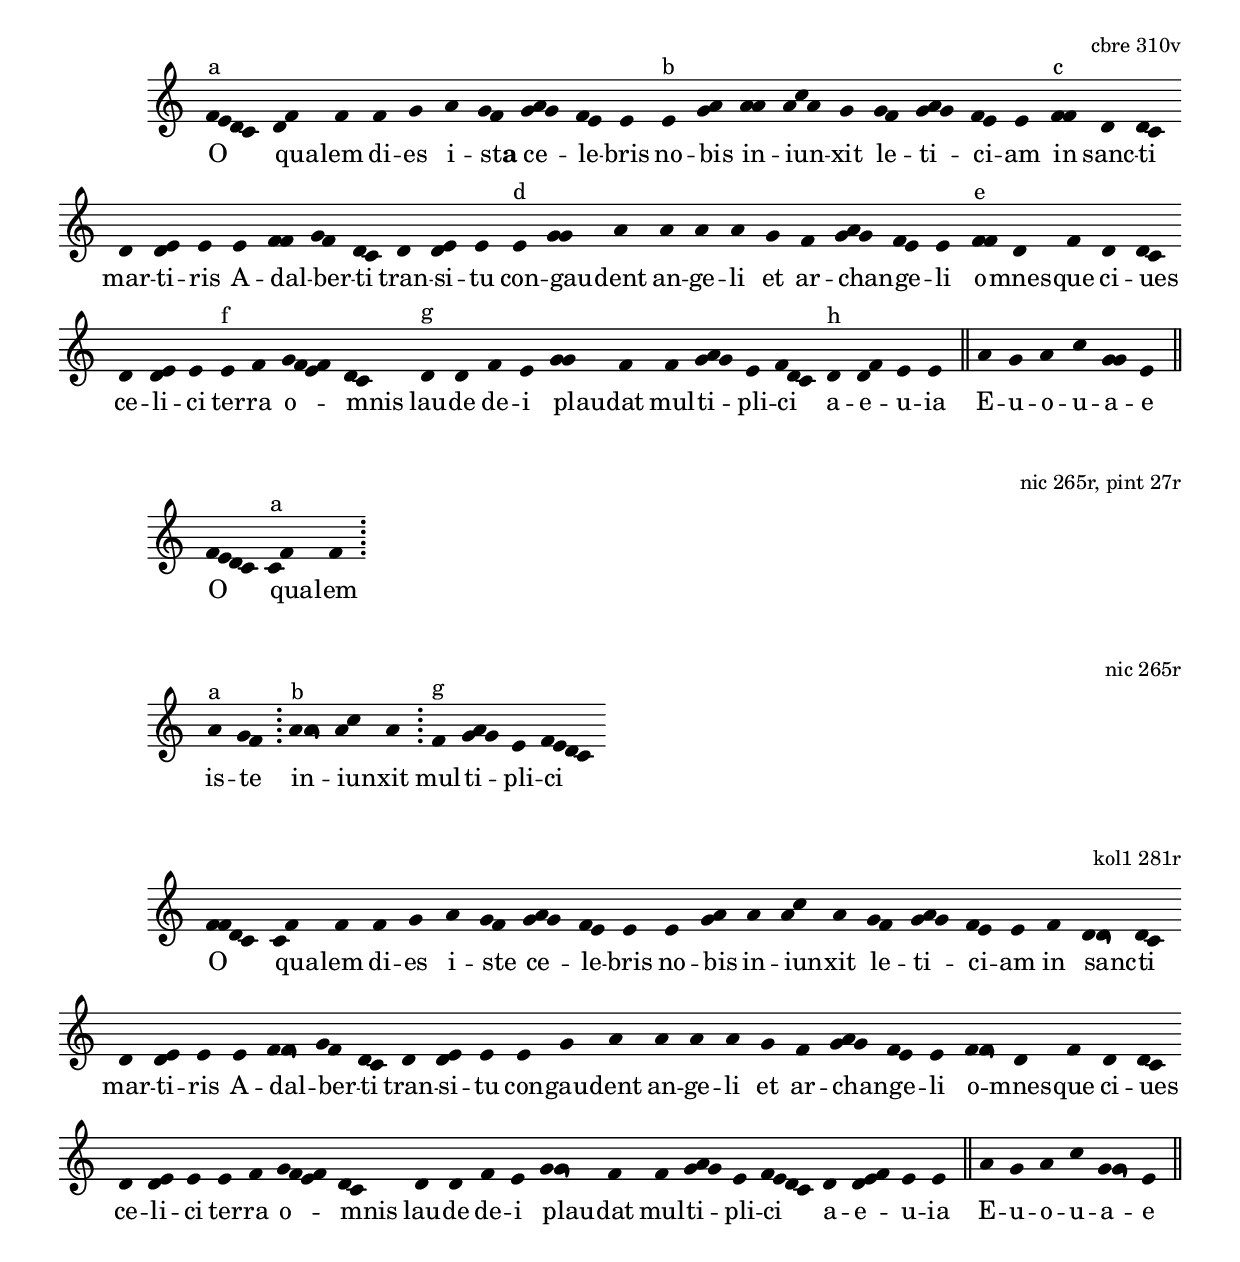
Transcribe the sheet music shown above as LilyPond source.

\version "2.19.32"

\include "../lib/synopsis.ily"

\score {
  \transpose c c' {
    \plainchant
    \melisma { f^"a" e d c } \bar "" \melisma { d f } f \bar "" f g \bar "" a \melisma { g f } \bar "" \melisma { g a g } \melisma { f e } e \bar ""
    e^"b" \melisma { g a } \bar "" \melisma { a a } \melisma { a c' a } g \bar "" \melisma { g f } \melisma { g a g } \melisma { f e } e \bar ""
    \melisma { f^"c" f } \bar "" d \melisma { d c } \bar "" d \melisma { d e } e \bar "" e \melisma { f f } \melisma { g f } \melisma { d c } \bar "" d \melisma { d e } e \bar ""
    e^"d" \melisma { g g } a \bar "" a a a \bar "" g \bar "" f \melisma { g a g } \bar "" \melisma { f e } e \bar ""
    \melisma { f^"e" f } d f \bar "" d \melisma { d c } \bar "" d \melisma { d e } e \bar ""
    e^"f" f \bar "" \melisma { g f e f } \melisma { d c } \bar ""
    d^"g" d \bar "" f e \bar "" \melisma { g g } f \bar "" f \melisma { g a g } e \melisma { f d c } \bar ""
    d^"h" \melisma { d f } e e \bar "||"

    a g a c' \melisma { g g } e \bar "||"
  }
  \addlyrics {
    O qua -- lem di -- es i -- \markup\concat{st\bold{a}} ce -- le -- bris
    no -- bis in -- iun -- xit le -- ti -- ci -- am
    in sanc -- ti mar -- ti -- ris A -- dal -- ber -- ti tran -- si -- tu
    con -- gau -- dent an -- ge -- li et ar -- chan -- ge -- li
    o -- mnes -- que ci -- ues ce -- li -- ci
    ter -- ra o -- mnis
    lau -- de de -- i plau -- dat mul -- ti -- pli -- ci
    a -- e -- u -- ia

    E -- u -- o -- u -- a -- e
  }
  \header {
    quid = "antiphona"
    modus = "4"
    fontes = "cbre 310v"
  }
}

\score {
  \transpose c c' {
    \plainchant
    \melisma { f e d c } \melisma { c^"a" f } f \bar ";"
  }
  \addlyrics {
    O qua -- lem
  }
  \header {
    fontes = "nic 265r, pint 27r"
  }
}

\score {
  \transpose c c' {
    \plainchant
    a^"a" \melisma { g f} \bar ";"
    \melisma { a^"b" \strophicus a } \melisma { a c' } a \bar ";"
    f^"g" \melisma { g a g } e \melisma { f e d c }
  }
  \addlyrics {
    is -- te
    in -- iun -- xit
    mul -- ti -- pli -- ci
  }
  \header {
    fontes = "nic 265r"
  }
}

\score {
  \transpose c c' {
    \plainchant
    \melisma { f f d c } \bar "" \melisma { c f } f \bar "" f g \bar "" a \melisma { g f } \bar "" \melisma { g a g } \melisma { f e } e \bar ""
    e \melisma { g a } \bar "" a \melisma { a c' } a \bar "" \melisma { g f } \melisma { g a g } \melisma { f e } e \bar ""
    f \bar "" \melisma { d \strophicus d } \melisma { d c } \bar "" d \melisma { d e } e \bar "" e \melisma { f \strophicus f } \melisma { g f } \melisma { d c } \bar "" d \melisma { d e } e \bar ""
    e g a \bar "" a a a \bar "" g \bar "" f \melisma { g a g } \bar "" \melisma { f e } e \bar ""
    \melisma { f \strophicus f } d f \bar "" d \melisma { d c } \bar "" d \melisma { d e } e \bar ""
    e f \bar "" \melisma { g f e f } \melisma { d c } \bar ""
    d d \bar "" f e \bar "" \melisma { g \strophicus g } f \bar "" f \melisma { g a g } e \melisma { f e d c } \bar ""
    d \melisma { d e f } e e \bar "||"

    a g a c' \melisma { g \strophicus g } e \bar "||"
  }
  \addlyrics {
    O qua -- lem di -- es i -- ste ce -- le -- bris
    no -- bis in -- iun -- xit le -- ti -- ci -- am
    in sanc -- ti mar -- ti -- ris A -- dal -- ber -- ti tran -- si -- tu
    con -- gau -- dent an -- ge -- li et ar -- chan -- ge -- li
    o -- mnes -- que ci -- ues ce -- li -- ci
    ter -- ra o -- mnis
    lau -- de de -- i plau -- dat mul -- ti -- pli -- ci
    a -- e -- u -- ia

    E -- u -- o -- u -- a -- e
  }
  \header {
    quid = "antiphona"
    modus = "4"
    fontes = "kol1 281r"
  }
}